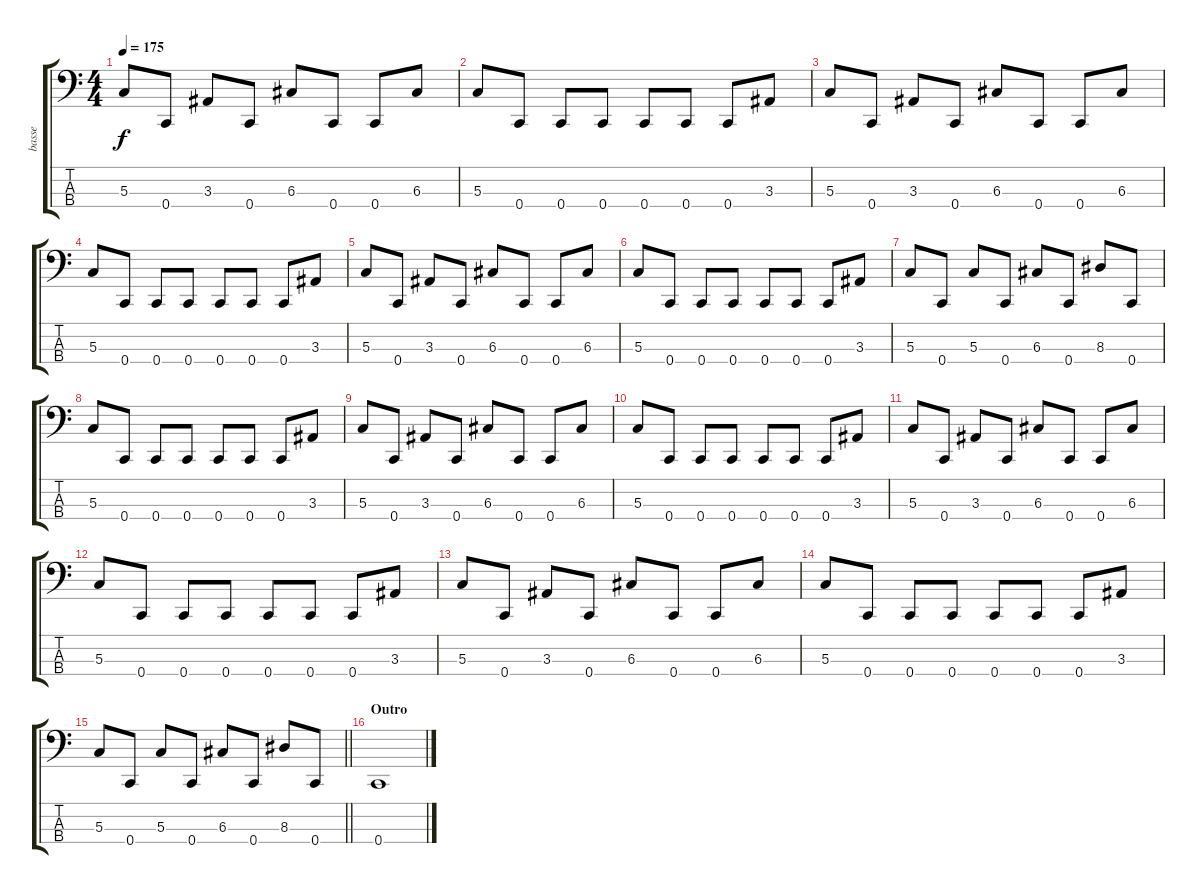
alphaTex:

\track ("basse" "basse") {instrument electricbassfinger}
\staff {score tabs}
\tuning (F2 C2 G1 C1) {hide}
\ts (4 4)
\tempo 175
\clef f4
\ks c
5.3.8{dy f} 0.4.8 3.3.8 0.4.8 6.3.8 0.4.8 0.4.8 6.3.8 |
5.3.8 0.4.8 0.4.8 0.4.8 0.4.8 0.4.8 0.4.8 3.3.8 |
5.3.8 0.4.8 3.3.8 0.4.8 6.3.8 0.4.8 0.4.8 6.3.8 |
5.3.8 0.4.8 0.4.8 0.4.8 0.4.8 0.4.8 0.4.8 3.3.8 |
5.3.8 0.4.8 3.3.8 0.4.8 6.3.8 0.4.8 0.4.8 6.3.8 |
5.3.8 0.4.8 0.4.8 0.4.8 0.4.8 0.4.8 0.4.8 3.3.8 |
5.3.8 0.4.8 5.3.8 0.4.8 6.3.8 0.4.8 8.3.8 0.4.8 |
5.3.8 0.4.8 0.4.8 0.4.8 0.4.8 0.4.8 0.4.8 3.3.8 |
5.3.8 0.4.8 3.3.8 0.4.8 6.3.8 0.4.8 0.4.8 6.3.8 |
5.3.8 0.4.8 0.4.8 0.4.8 0.4.8 0.4.8 0.4.8 3.3.8 |
5.3.8 0.4.8 3.3.8 0.4.8 6.3.8 0.4.8 0.4.8 6.3.8 |
5.3.8 0.4.8 0.4.8 0.4.8 0.4.8 0.4.8 0.4.8 3.3.8 |
5.3.8 0.4.8 3.3.8 0.4.8 6.3.8 0.4.8 0.4.8 6.3.8 |
5.3.8 0.4.8 0.4.8 0.4.8 0.4.8 0.4.8 0.4.8 3.3.8 |
\barLineRight lightlight
5.3.8 0.4.8 5.3.8 0.4.8 6.3.8 0.4.8 8.3.8 0.4.8 |
\section ("" "Outro")
0.4.1
